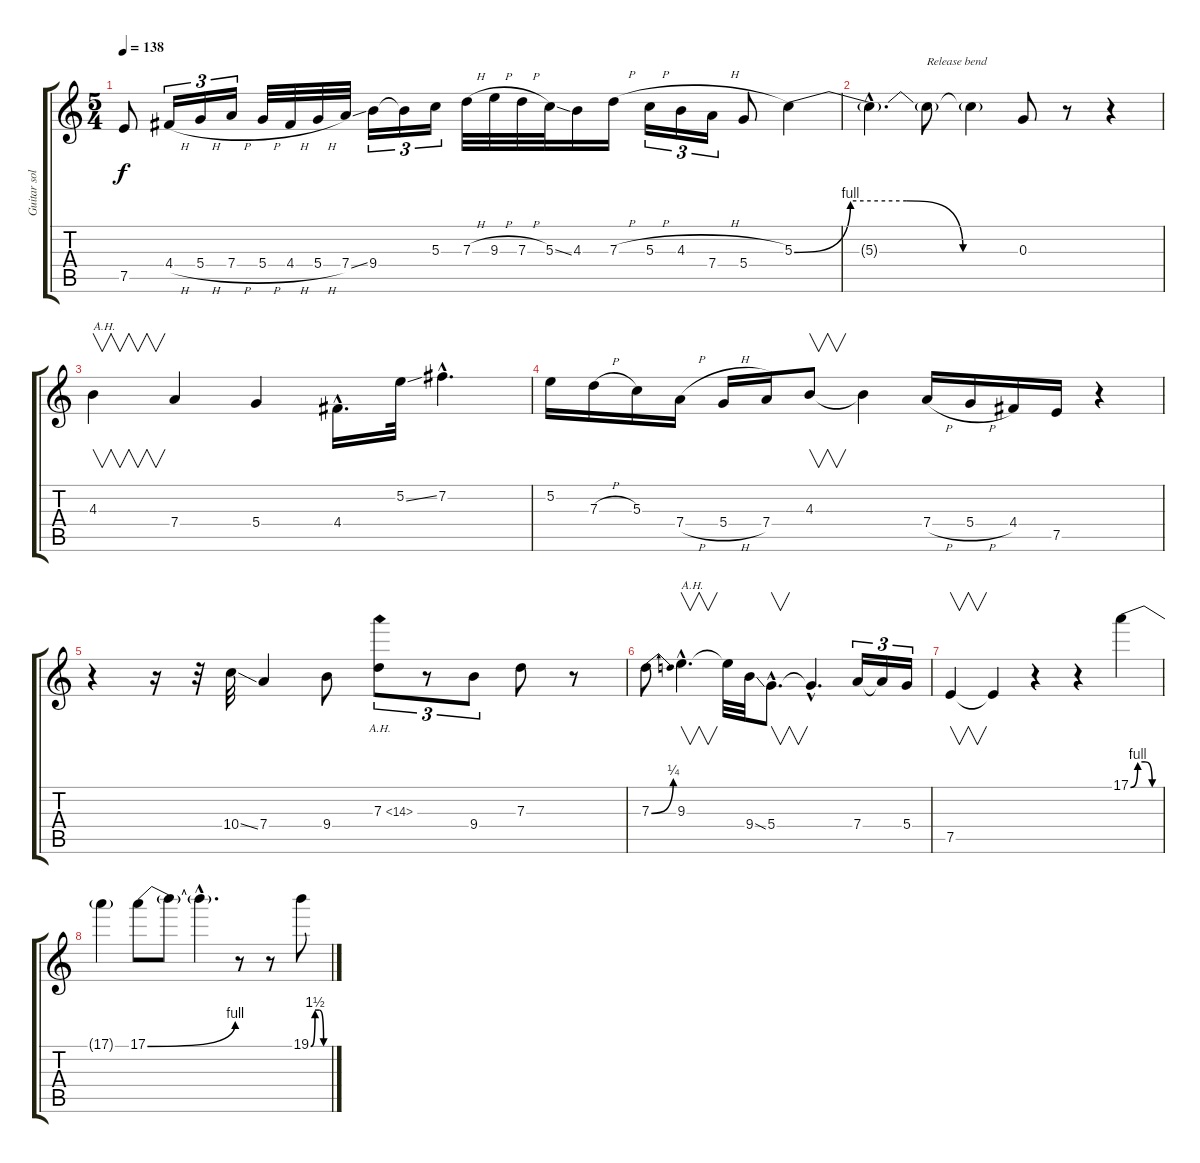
\track ("Guitar solo 5" "Guitar sol") {instrument overdrivenguitar}
\staff {score tabs}
\tuning (E4 B3 G3 D3 A2 E2) {hide}
\ts (5 4)
\tempo 138
\clef g2
\ks c
7.5.8{dy f} 4.4{h}.16{tu (3 2)} 5.4{h}.16{tu (3 2)} 7.4{h}.16{tu (3 2)} 5.4{h}.32 4.4{h}.32 5.4{h}.32 7.4{ss}.32 9.4.16{tu (3 2)} 9.4{t}.16{tu (3 2)} 5.3.16{tu (3 2)} 7.3{h}.32 9.3{h}.32 7.3{h}.32 5.3{ss}.32 4.3.16 7.3{h}.16 5.3{h}.16{tu (3 2)} 4.3{h}.16{tu (3 2)} 7.4.16{tu (3 2)} 5.4.8 5.3{be (custom 0 0 15 4 30 4 45 0 60 0)}.4 |
5.3{hac t}.4{d} 5.3{t}.8{txt "Release bend"} 5.3{t}.4 0.3.8 r.8 r.4 |
4.3.4{v txt "A.H."} 7.4.4 5.4.4 4.4{hac}.16{d} 5.2{ss}.32 7.2{hac}.4{d} |
5.2.16 7.3{h}.16 5.3.16 7.4{h}.16 5.4{h}.16 7.4.16 4.3.8{v} 4.3{t}.4 7.4{h}.16 5.4{h}.16 4.4.16 7.5.16 r.4 |
r.4 r.16 r.32 10.4{ss}.32 7.4.4 9.4.8 7.3{ah 7}.8{tu (3 2)} r.8{tu (3 2)} 9.4.8{tu (3 2)} 7.3.8 r.8 |
7.3{be (bend 0 0 60 1)}.8 9.3{hac}.4{v d txt "A.H."} 9.3{t}.32 9.4{ss}.32 5.4{hac}.8{v d} 5.4{hac t}.4{d} 7.4.16{tu (3 2)} 7.4{t}.16{tu (3 2)} 5.4.16{tu (3 2)} |
7.5.4{v} 7.5{t}.4 r.4 r.4 17.1{be (custom 0 0 15 4 30 4 45 0 60 0)}.4 |
17.1{t}.4 17.1{be (bend 0 0 60 4)}.8 17.1{t}.8 17.1{hac t}.4{d} r.8 r.8 19.1{be (custom 0 0 15 6 30 6 45 0 60 0)}.8
